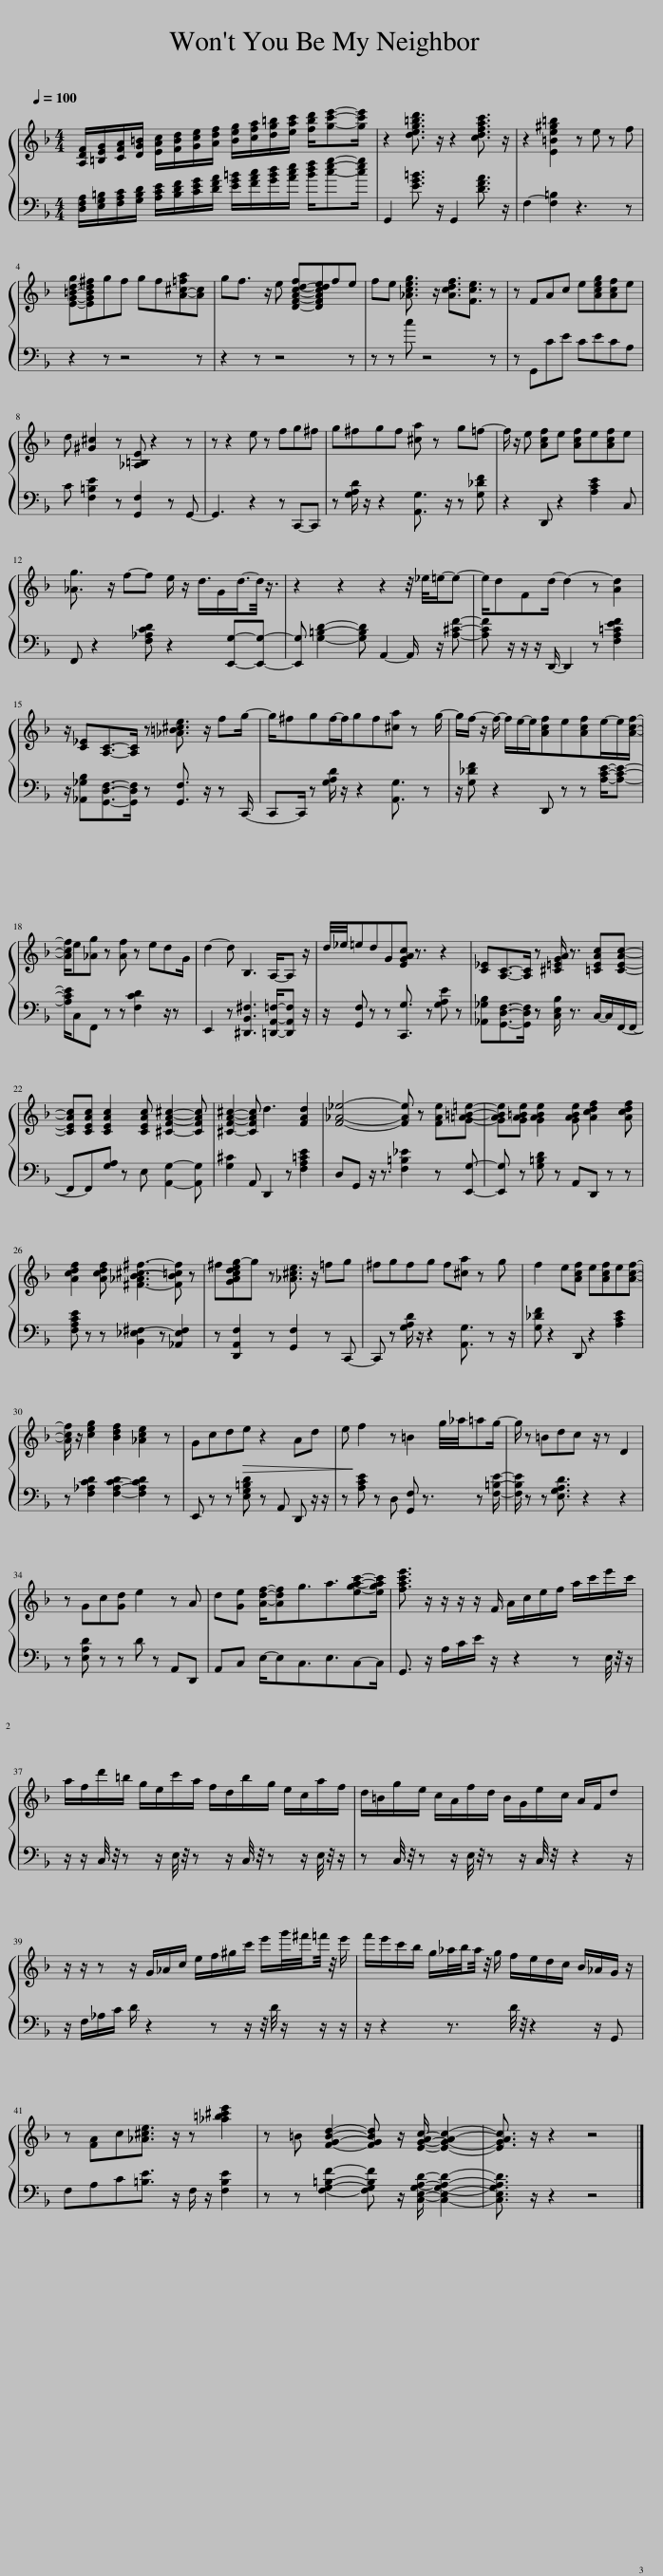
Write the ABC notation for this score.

X:1
%%score { 1 | 2 }
L:1/8
Q:1/4=100
M:4/4
I:linebreak $
K:F
V:1 treble
V:2 bass
V:1
 [A,DF]/[=B,EG]/[CFA]/[DG=B]/ [EAc]/[FBd]/[Gce]/[Adf]/ [Beg]/[cfa]/[dg=b]/[eac']/ [fbd']/[gc'e']-[gc'e']/ | z2 [deg=bd']3/2 z/ z2 [cdfac']3/2 z/ | z2 [E=Be^g=b]2 z e z f |$ [E-G-=B-d-g][EGBd^f]gf gf[A-^c-=fa][Ac] | gf3/2 z/ e [D-F-A-c-d-f][DFAcde]fe | %5
 fe [_Aceg]3/2 z/ [Acdf]3/2[Fce]3/2 z | z FAc e[Aceg][Acf]e |$ d [^G^c]2 z [_A,=B,E] z2 z | z z2 e z fg^f | g^fgf [^ca] z g=f- | %10
 f/ z/ e [Acf]e [Acf]e[Acf]e |$ [_Ag]3/2 z/ f-f e/ z/ d3/4G/d/->d/ z3/4 | z2 z2 z2 z/4 _e/4=e/-e- | e/dFd/- d2- z [Ad]2 |$ z/ [C_E][A,C]->[A,C] z [_A=B^ce]3/2 z/ fg/- | %15
 g/^fgf/-f/gf[^ca] z g/- | g/f/- z/ f/- f/e/-e/[Acf]e[Acf]e/-e/[Acf]/- |$ [Acf]/e[_Ag] z [Af] z edG/ | d2- d B,3 A,/-A, z/ | d/4_e/4=edG[EGAc] z3/2 z2 | %20
 [C_E][A,C]->[A,C] z [^C=EGA]/ z3/2 [=CEAc][CEAc]- |$ [CEAc][CEAc] [CEAc]2 [CEAc] [^CFA^c]2- [CFAc] | [^CFA^c]2- [CFAc] d3 [FAd]2 | [F_A_e]4- [FAe] z [FAe][G=A=B=e]- | [GABe][GA=Be] [GABe]2 [GABe] [Acdf]2 [Acdf] |$ %25
 [Acdf]2 [Acdf] [^F-_AB-^c^f-]3 [FB=cf] z | ^f[GAcdeg-]g z [_A^ce]3/2 z/ =fg | ^fgfg f[^ca] z g | f2 e[Acf] e[Acf]e[Acf]- |$ [Acf]/ z/ [ceg]2 [Bdf]2 [_Ace]2 z | %30
 Gcd!>(!e z2 Ad | e!>)! f2 z =B2 g/4_a/4=ag/- | g/ z =Bdc z/ z D2 |$ z Gc[Gd] e2 z A | d[Ge] [Adf]/-[Adf]g3/2a3/2[egac']-[egac']/ | %35
 [fac'e']3/2 z/ z/ z/ z/ F/ A/c/e/f/ a/c'/e'/c'/ |$ a/f/d'/=b/ g/e/c'/a/ f/d/b/g/ e/c/a/f/ | d/=B/g/e/ c/A/f/d/ B/G/e/c/ A/F/d |$ z/ z/ z z/ G/_A/c/ e/f/^g/c'/ e'/g'/4^f'/4=f'/4 z/4 e'/ | f'/e'/c'/b/ g/_a/4b/4a/4 z/4 g/ f/e/d/c/ B/_A/G/ z/ |$ %40
 z [FA]c[_A^ce]3/2 z/ z [_a=b^c'e']2 | z =B [FGBd]2- [FGBd] z/ [EGAc]/- [EGAc]2- | [EGAc]3/2 z/ z2 z4 |] %43
V:2
 [D,F,A,]/[E,G,=B,]/[F,A,C]/[G,B,D]/ [A,CE]/[B,DF]/[CEG]/[DFA]/ [EG=B]/[FAc]/[GBd]/[Ace]/ [Bdf]/[ceg]-[ceg]/ | G,,2 [EG=B]3/2 z/ G,,2 [DFA]3/2 z/ | F,2- [F,=B,]2 z3 z |$ z2 z z4 z | z2 z z4 z | %5
 z z c z4 z | z G,,CE CECA, |$ C [F,=B,E]2 z [G,,F,]2 z G,,- | G,,3 z2 z C,,-C,, | z [G,A,D]/ z/ z2 [A,,G,]3/2 z/ z [G,_DF] | %10
 z2 D,, z2 [A,CE]2 C, |$ F,, z2 [F,_A,CD] z2 [E,,G,]-[E,,G,]- | [E,,G,] [G,=B,D]2- [G,B,D] A,,2- A,,/ z/ [A,^CF]- | [A,CF] z/ z/ z/ D,,/- D,,2 z [F,A,=CEF]2 |$ z/ [_A,,_G,B,][G,,D,F,]->[G,,D,F,] z [G,,F,]3/2 z/ z C,,/- | %15
 C,,C,,/ z [G,A,D]/ z/ z2 [A,,G,]3/2 z | z/ [G,_DF] z2 D,, z z [A,CE]/-[A,CE]- |$ [A,CE]/C,F,, z z [F,CD]2 z/ z | E,,2 z [^D,,B,,^F,]3 [=D,,A,,=F,]/-[D,,A,,F,] z/ | z/ [G,,F,] z z [C,,G,]3/2 z [G,A,E] z | %20
 [_A,,_G,B,][G,,D,F,]->[G,,D,F,] z [C,E,B,]/ z3/2 C,/-C,/F,,/-F,,/- |$ F,,F,,[G,A,] z E, [A,,G,]2- [A,,G,] | [G,^C]2 A,, D,,2 z [F,A,=CE]2 | D,G,, z/ z3/2 [F,=B,_E]2 z [E,,G,]- | [E,,G,] z [G,=B,D] z A,,D,, z z |$ %25
 [F,A,CE] z z [B,,_E,-^F,]2 z [_A,,E,F,]2 | z [D,,A,,F,]2 z [G,,F,]2 z C,,- | C,, z [G,A,D]/ z/ z2 [A,,G,]3/2 z z/ | [G,_DF] z2 D,, z2 [A,CE]2 |$ z [F,_A,CD]2 [F,-A,-C-D]2 [F,A,CD]2 z | %30
 E,, z z [E,G,=B,D] z A,, D,, z/ z/ | z [A,CE] z D, [G,,F,] z3/2 z [F,=B,E]/- | [F,B,E]/ z z [E,G,A,D]3/2 z2 z2 |$ z [E,A,D] z z D z A,,D,, | A,,C, E,/-E,C,3/2E,3/2C,-C,/ | %35
 G,,3/2 z/ A,/C/E/ z/ z2 z E,/4 z/4 z/ |$ z/ z/ C,/4 z/4 z z/ E,/4 z/4 z z/ C,/4 z/4 z z/ E,/4 z/4 z/ | z C,/4 z/4 z z/ E,/4 z/4 z z/ C,/4 z/4 z2 z/ |$ z/ F,/_A,/C/ D/ z2 z z/ z/4 D/4 z/ z/ z/ | z/ z2 z3/2 D/4 z/4 z2 z/ G,, |$ %40
 F,A,C[=B,E]3/2 z/ F,/ z/ [F,B,E]2 | z z [F,G,=B,F]2- [F,G,B,F] z/ [C,E,G,A,D]/- [C,E,G,A,D]2- | [C,E,G,A,D]3/2 z/ z2 z4 |] %43
